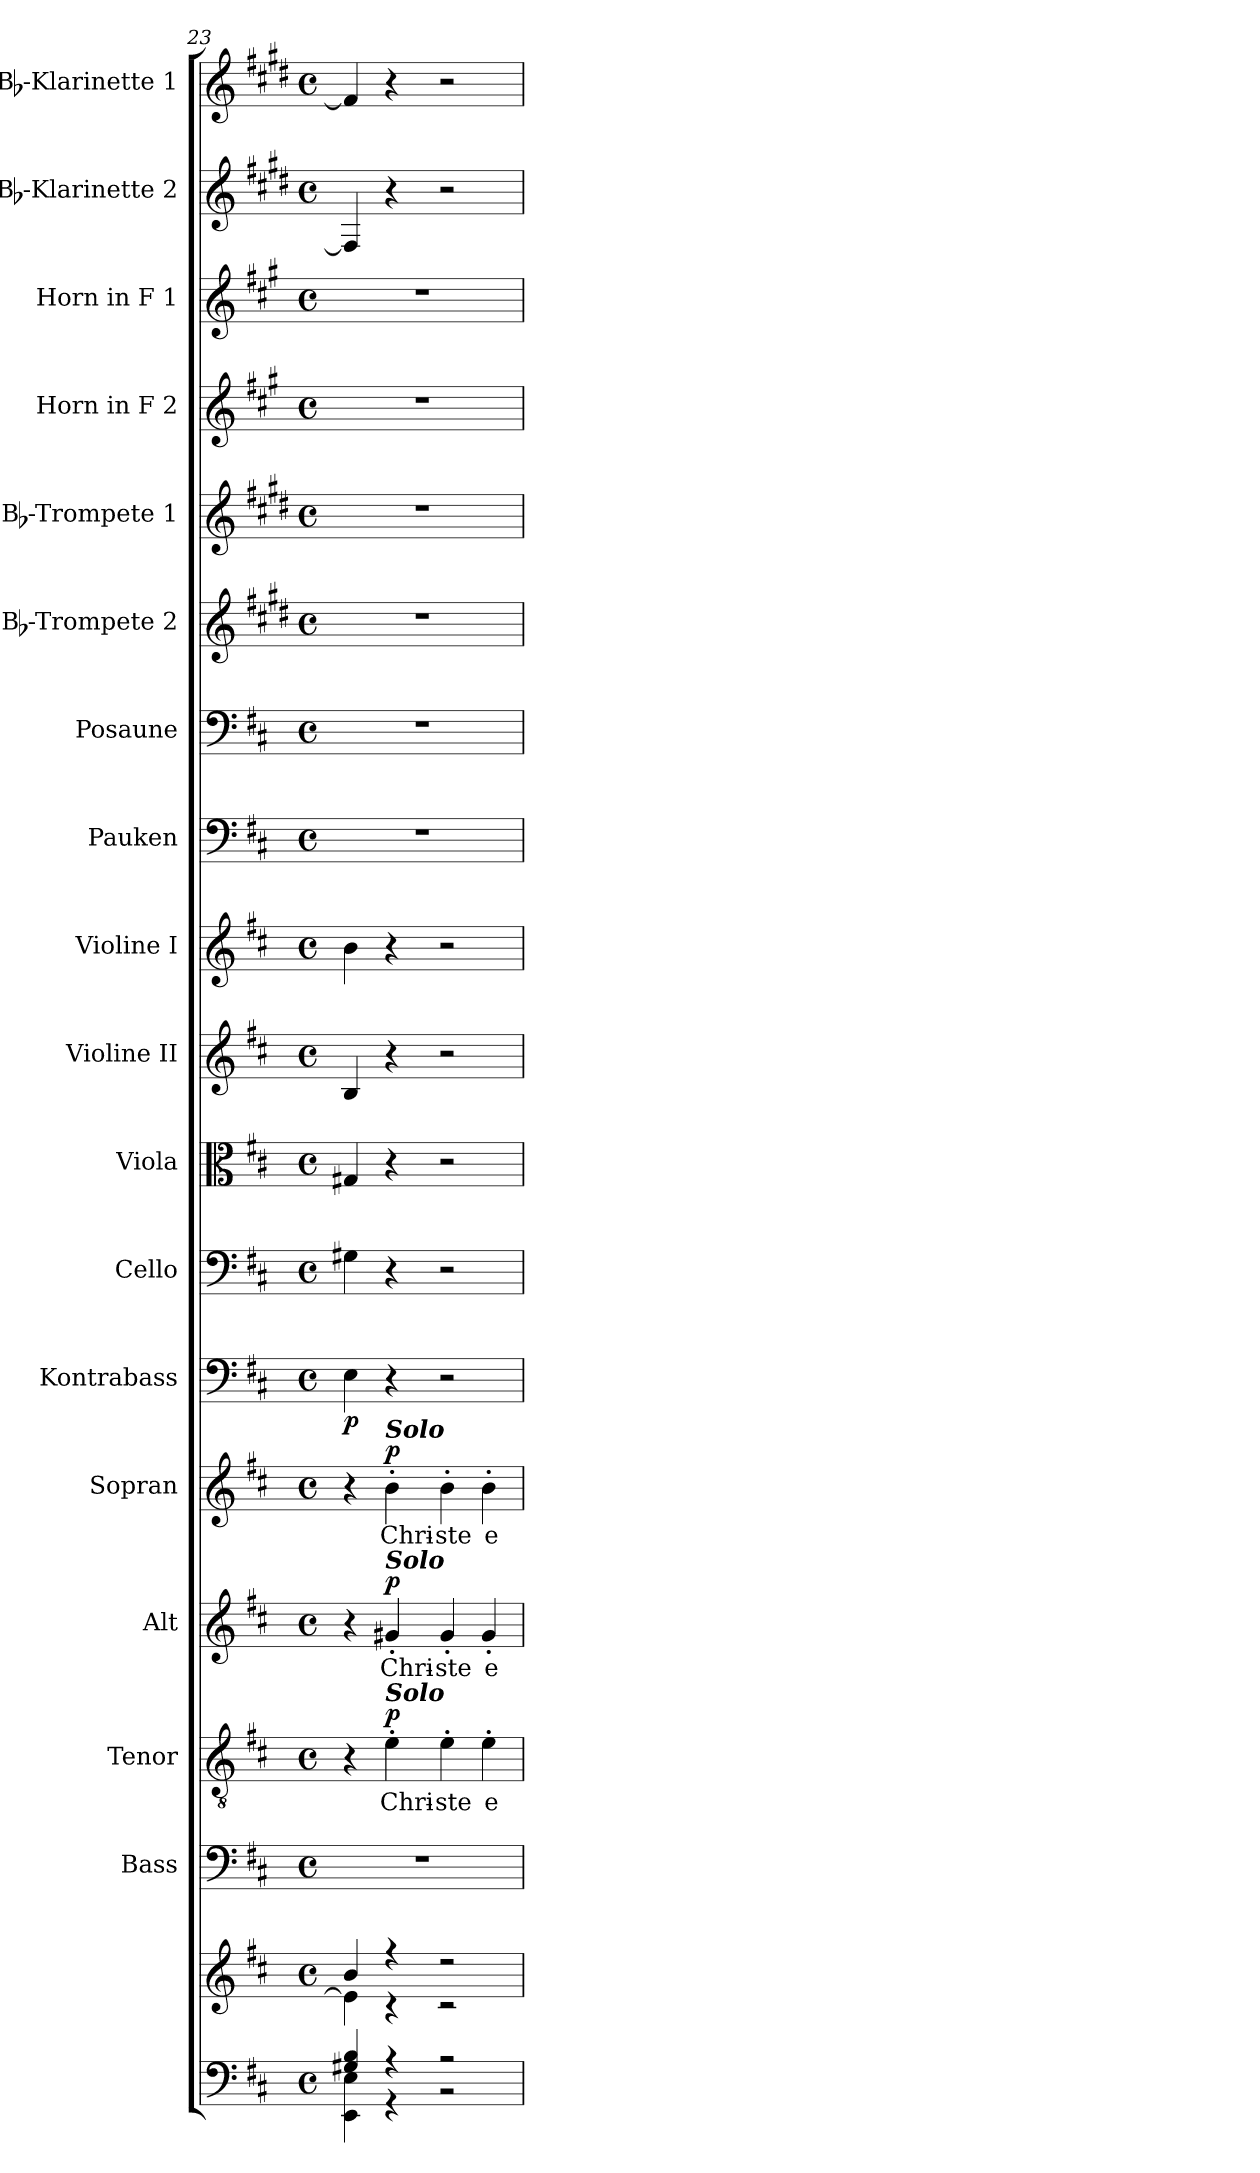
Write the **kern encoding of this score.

**kern	**kern	**kern	**kern	**text	**dynam	**kern	**text	**dynam	**kern	**text	**dynam	**kern	**dynam	**kern	**kern	**kern	**kern	**kern	**kern	**kern	**kern	**kern	**kern	**kern	**kern
*part18	*part18	*part17	*part16	*part16	*part16	*part15	*part15	*part15	*part14	*part14	*part14	*part13	*part13	*part12	*part11	*part10	*part9	*part8	*part7	*part6	*part5	*part4	*part3	*part2	*part1
*staff19	*staff18	*staff17	*staff16	*staff16	*staff16	*staff15	*staff15	*staff15	*staff14	*staff14	*staff14	*staff13	*staff13	*staff12	*staff11	*staff10	*staff9	*staff8	*staff7	*staff6	*staff5	*staff4	*staff3	*staff2	*staff1
*	*	*I"Bass	*I"Tenor	*	*	*I"Alt	*	*	*I"Sopran	*	*	*I"Kontrabass	*	*I"Cello	*I"Viola	*I"Violine II	*I"Violine I	*I"Pauken	*I"Posaune	*I"Bb-Trompete 2	*I"Bb-Trompete 1	*I"Horn in F 2	*I"Horn in F 1	*I"Bb-Klarinette 2	*I"Bb-Klarinette 1
*	*	*I'B.	*I'T.	*	*	*I'A.	*	*	*I'S.	*	*	*I'Kb.	*	*	*I'Vla.	*I'Vl. II	*I'Vl. I	*I'Pk.	*I'Pos.	*I'Bb Trp. 2	*I'Bb Trp. 1	*	*	*I'Bb Kl. 2	*I'Bb Kl. 1
!!LO:PB:g=z
*clefF4	*clefG2	*clefF4	*clefGv2	*	*	*clefG2	*	*	*clefG2	*	*	*clefF4	*	*clefF4	*clefC3	*clefG2	*clefG2	*clefF4	*clefF4	*clefG2	*clefG2	*clefG2	*clefG2	*clefG2	*clefG2
*	*	*	*	*	*	*	*	*	*	*	*	*ITrd7c12	*	*	*	*	*	*	*	*ITrd1c2	*ITrd1c2	*ITrd4c7	*ITrd4c7	*ITrd1c2	*ITrd1c2
*k[f#c#]	*k[f#c#]	*k[f#c#]	*k[f#c#]	*	*	*k[f#c#]	*	*	*k[f#c#]	*	*	*k[f#c#]	*	*k[f#c#]	*k[f#c#]	*k[f#c#]	*k[f#c#]	*k[f#c#]	*k[f#c#]	*k[f#c#]	*k[f#c#]	*k[f#c#]	*k[f#c#]	*k[f#c#]	*k[f#c#]
*D:	*D:	*D:	*D:	*	*	*D:	*	*	*D:	*	*	*D:	*	*D:	*D:	*D:	*D:	*D:	*D:	*D:	*D:	*D:	*D:	*D:	*D:
*M4/4	*M4/4	*M4/4	*M4/4	*	*	*M4/4	*	*	*M4/4	*	*	*M4/4	*	*M4/4	*M4/4	*M4/4	*M4/4	*M4/4	*M4/4	*M4/4	*M4/4	*M4/4	*M4/4	*M4/4	*M4/4
*met(c)	*met(c)	*met(c)	*met(c)	*	*	*met(c)	*	*	*met(c)	*	*	*met(c)	*	*met(c)	*met(c)	*met(c)	*met(c)	*met(c)	*met(c)	*met(c)	*met(c)	*met(c)	*met(c)	*met(c)	*met(c)
=23	=23	=23	=23	=23	=23	=23	=23	=23	=23	=23	=23	=23	=23	=23	=23	=23	=23	=23	=23	=23	=23	=23	=23	=23	=23
*^	*^	*	*	*	*	*	*	*	*	*	*	*	*	*	*	*	*	*	*	*	*	*	*	*	*
!	!	!	!	!	!	!	!	!	!	!	!	!	!	!	!LO:DY:b	!	!	!	!	!	!	!	!	!	!	!	!
4G#X/ 4B/	4EE\ 4E\	4b/	4e\]	1r	4r	.	.	4r	.	.	4r	.	.	4EE\	p	4G#X\	4G#X/	4B/	4b\	1r	1r	1r	1r	1r	1r	4E/]	4e/]
!	!	!	!	!	!	!	!	!	!	!	!LO:TX:a:Bi:t=Solo	!	!	!	!	!	!	!	!	!	!	!	!	!	!	!	!
!	!	!	!	!	!	!	!	!LO:TX:a:Bi:t=Solo	!	!	!	!	!	!	!	!	!	!	!	!	!	!	!	!	!	!	!
!	!	!	!	!	!LO:TX:a:Bi:t=Solo	!	!	!	!	!	!	!	!	!	!	!	!	!	!	!	!	!	!	!	!	!	!
!	!	!	!	!	!	!LO:LY:b	!LO:DY:a	!	!LO:LY:b	!LO:DY:a	!	!LO:LY:b	!LO:DY:a	!	!	!	!	!	!	!	!	!	!	!	!	!	!
4r	4r	4r	4r	.	4e'>\	Chri-	p	4g#X'</	Chri-	p	4b'>\	Chri-	p	4r	.	4r	4r	4r	4r	.	.	.	.	.	.	4r	4r
!	!	!	!	!	!	!LO:LY:b	!	!	!LO:LY:b	!	!	!LO:LY:b	!	!	!	!	!	!	!	!	!	!	!	!	!	!	!
2r	2r	2r	2r	.	4e'>\	-ste	.	4g#'</	-ste	.	4b'>\	-ste	.	2r	.	2r	2r	2r	2r	.	.	.	.	.	.	2r	2r
!	!	!	!	!	!	!LO:LY:b	!	!	!LO:LY:b	!	!	!LO:LY:b	!	!	!	!	!	!	!	!	!	!	!	!	!	!	!
.	.	.	.	.	4e'>\	e-	.	4g#'</	e-	.	4b'>\	e-	.	.	.	.	.	.	.	.	.	.	.	.	.	.	.
*v	*v	*	*	*	*	*	*	*	*	*	*	*	*	*	*	*	*	*	*	*	*	*	*	*	*	*	*
*	*v	*v	*	*	*	*	*	*	*	*	*	*	*	*	*	*	*	*	*	*	*	*	*	*	*	*
=	=	=	=	=	=	=	=	=	=	=	=	=	=	=	=	=	=	=	=	=	=	=	=	=	=
*-	*-	*-	*-	*-	*-	*-	*-	*-	*-	*-	*-	*-	*-	*-	*-	*-	*-	*-	*-	*-	*-	*-	*-	*-	*-
